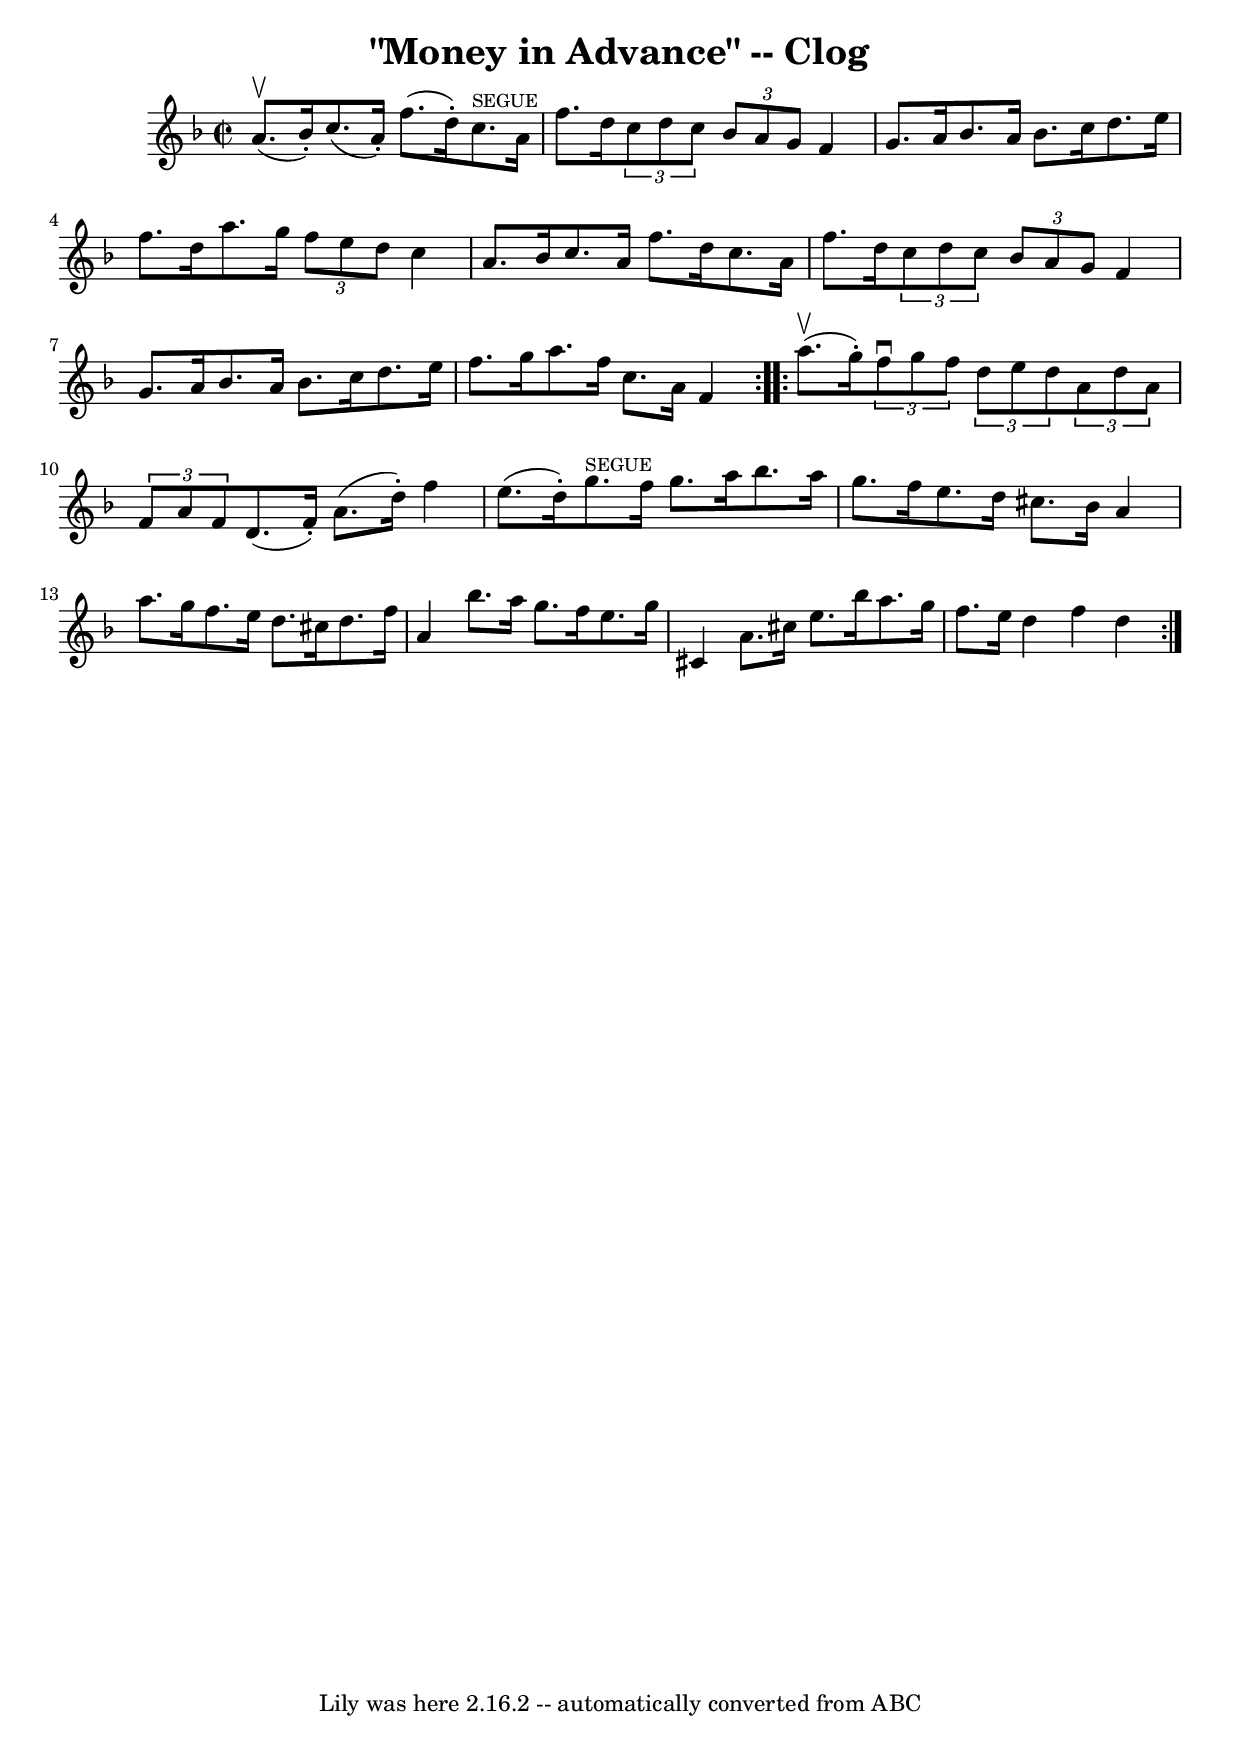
\version "2.16.2"
\include "Mammoth.ily"
\header {
  %% book = "Ryan's Mammoth Collection"
  crossRefNumber = "1"
  footnotes = "\\\\154 918"
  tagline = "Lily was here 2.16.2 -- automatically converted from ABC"
  title = "\"Money in Advance\" -- Clog"

}
voicedefault =  {



  \repeat volta 2 {

    \override Staff.TimeSignature #'style = #'C
    \time 2/2 
    \key f \major
    a'8.^\upbow(bes'16-.) |
    c''8. (
    a'16-.) f''8. (d''16-.) c''8.^\segue a'16 f''8. d''16   |
    \times 2/3 { c''8 d''8 c''8  
	       }   \times 2/3 { bes'8    
				a'8 g'8  
			      } f'4 g'8. a'16    |
    bes'8. a'16 bes'8.    
    c''16 d''8. e''16 f''8. d''16    |
    a''8. g''16  
    \times 2/3 { f''8 e''8 d''8  
	       } c''4 a'8. bes'16    |
    
    c''8. a'16 f''8. d''16 c''8. a'16 f''8. d''16    |
    
    \times 2/3 { c''8 d''8 c''8  
	       } \times 2/3 { bes'8 a'8 g'8  
			    }   
    f'4 g'8. a'16    |
    bes'8. a'16 bes'8. c''16 d''8.    
    e''16 f''8. g''16    |
    a''8. f''16 c''8. a'16 f'4  

  }     
  \repeat volta 2 {
    a''8.^\upbow(g''16-.) |
    
    \times 2/3 { f''8^\downbow g''8 f''8  
	       } \times 2/3 { d''8 e''8    
			      d''8  
			    }   \times 2/3 { a'8 d''8 a'8  
					   } \times 2/3 { f'8 a'8 f'8 
							  
							}   |
    d'8. (f'16-.) a'8. (d''16-.) f''4 e''8. (
    d''16-.)   |
    g''8.^\segue f''16 g''8. a''16    
    bes''8. a''16 g''8. f''16    |
    e''8. d''16 cis''8.    
    bes'16 a'4 a''8. g''16    |
    f''8. e''16 d''8.    
    cis''16 d''8. f''16 a'4    |
    bes''8. a''16 g''8.    
    f''16 e''8. g''16 cis'4    |
    a'8. cis''16 e''8.    
    bes''16 a''8. g''16 f''8. e''16    |
    d''4 f''4    
    d''4  
  }   

}

\score{
  <<

    \context Staff="default"
    {
      \voicedefault 
      
    }

  >>
  \layout {
    
  }
  \midi {
  }

}
